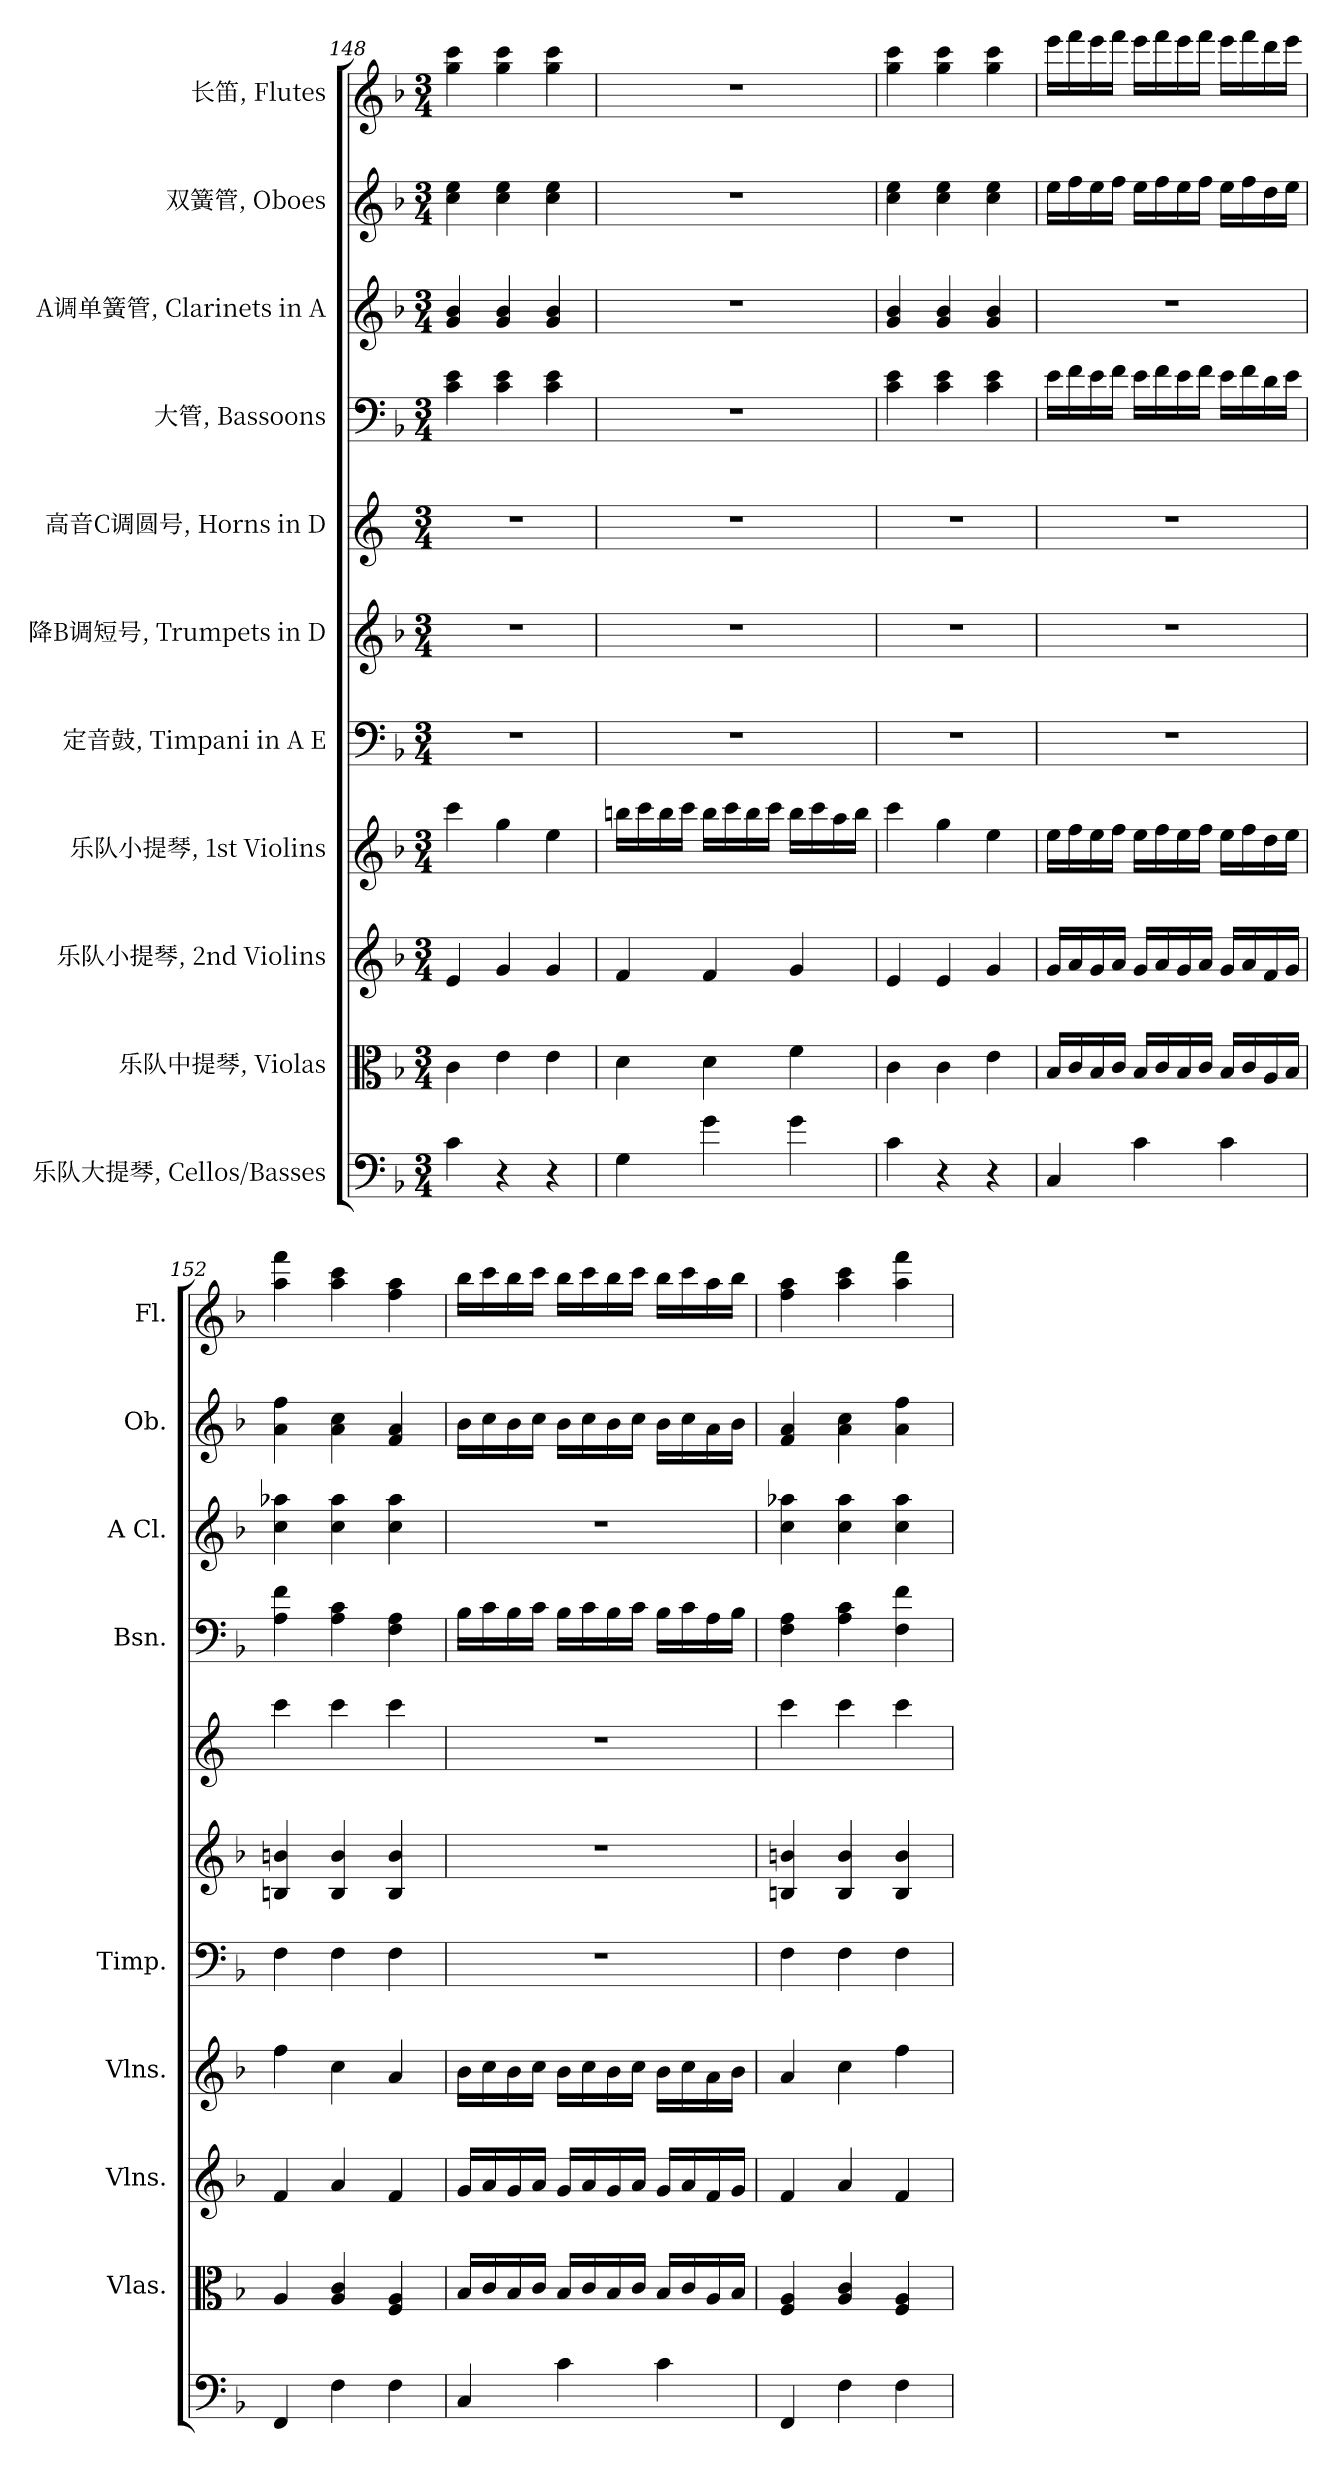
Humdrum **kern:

**kern	**kern	**kern	**kern	**kern	**kern	**kern	**kern	**kern	**kern	**kern
*part11	*part10	*part9	*part8	*part7	*part6	*part5	*part4	*part3	*part2	*part1
*staff11	*staff10	*staff9	*staff8	*staff7	*staff6	*staff5	*staff4	*staff3	*staff2	*staff1
*I"乐队大提琴, Cellos/Basses	*I"乐队中提琴, Violas	*I"乐队小提琴, 2nd Violins	*I"乐队小提琴, 1st Violins	*I"定音鼓, Timpani in A E	*I"降B调短号, Trumpets in D	*I"高音C调圆号, Horns in D	*I"大管, Bassoons	*I"A调单簧管, Clarinets in A	*I"双簧管, Oboes	*I"长笛, Flutes
*	*I'Vlas.	*I'Vlns.	*I'Vlns.	*I'Timp.	*	*	*I'Bsn.	*I'A Cl.	*I'Ob.	*I'Fl.
*clefF4	*clefC3	*clefG2	*clefG2	*clefF4	*clefG2	*clefG2	*clefF4	*clefG2	*clefG2	*clefG2
*	*	*	*	*	*ITrd1c2	*ITrd4c7	*	*ITrd2c3	*	*
*k[b-]	*k[b-]	*k[b-]	*k[b-]	*k[b-]	*k[b-e-a-]	*k[b-]	*k[b-]	*k[f#c#]	*k[b-]	*k[b-]
*M3/4	*M3/4	*M3/4	*M3/4	*M3/4	*M3/4	*M3/4	*M3/4	*M3/4	*M3/4	*M3/4
=148	=148	=148	=148	=148	=148	=148	=148	=148	=148	=148
4c\	4c\	4e/	4ccc\	2.r	2.r	2.r	4c\ 4e\	4e/ 4g/	4cc\ 4ee\	4gg\ 4ccc\
4r	4e\	4g/	4gg\	.	.	.	4c\ 4e\	4e/ 4g/	4cc\ 4ee\	4gg\ 4ccc\
4r	4e\	4g/	4ee\	.	.	.	4c\ 4e\	4e/ 4g/	4cc\ 4ee\	4gg\ 4ccc\
!!LO:PB:g=z
=149	=149	=149	=149	=149	=149	=149	=149	=149	=149	=149
4G\	4d\	4f/	16bbn\LL	2.r	2.r	2.r	2.r	2.r	2.r	2.r
.	.	.	16ccc\	.	.	.	.	.	.	.
.	.	.	16bb\	.	.	.	.	.	.	.
.	.	.	16ccc\JJ	.	.	.	.	.	.	.
4g\	4d\	4f/	16bb\LL	.	.	.	.	.	.	.
.	.	.	16ccc\	.	.	.	.	.	.	.
.	.	.	16bb\	.	.	.	.	.	.	.
.	.	.	16ccc\JJ	.	.	.	.	.	.	.
4g\	4f\	4g/	16bb\LL	.	.	.	.	.	.	.
.	.	.	16ccc\	.	.	.	.	.	.	.
.	.	.	16aa\	.	.	.	.	.	.	.
.	.	.	16bb\JJ	.	.	.	.	.	.	.
=150	=150	=150	=150	=150	=150	=150	=150	=150	=150	=150
4c\	4c\	4e/	4ccc\	2.r	2.r	2.r	4c\ 4e\	4e/ 4g/	4cc\ 4ee\	4gg\ 4ccc\
4r	4c\	4e/	4gg\	.	.	.	4c\ 4e\	4e/ 4g/	4cc\ 4ee\	4gg\ 4ccc\
4r	4e\	4g/	4ee\	.	.	.	4c\ 4e\	4e/ 4g/	4cc\ 4ee\	4gg\ 4ccc\
=151	=151	=151	=151	=151	=151	=151	=151	=151	=151	=151
4C/	16B-/LL	16g/LL	16ee\LL	2.r	2.r	2.r	16e\LL	2.r	16ee\LL	16eee\LL
.	16c/	16a/	16ff\	.	.	.	16f\	.	16ff\	16fff\
.	16B-/	16g/	16ee\	.	.	.	16e\	.	16ee\	16eee\
.	16c/JJ	16a/JJ	16ff\JJ	.	.	.	16f\JJ	.	16ff\JJ	16fff\JJ
4c\	16B-/LL	16g/LL	16ee\LL	.	.	.	16e\LL	.	16ee\LL	16eee\LL
.	16c/	16a/	16ff\	.	.	.	16f\	.	16ff\	16fff\
.	16B-/	16g/	16ee\	.	.	.	16e\	.	16ee\	16eee\
.	16c/JJ	16a/JJ	16ff\JJ	.	.	.	16f\JJ	.	16ff\JJ	16fff\JJ
4c\	16B-/LL	16g/LL	16ee\LL	.	.	.	16e\LL	.	16ee\LL	16eee\LL
.	16c/	16a/	16ff\	.	.	.	16f\	.	16ff\	16fff\
.	16A/	16f/	16dd\	.	.	.	16d\	.	16dd\	16ddd\
.	16B-/JJ	16g/JJ	16ee\JJ	.	.	.	16e\JJ	.	16ee\JJ	16eee\JJ
!!LO:PB:g=z
=152	=152	=152	=152	=152	=152	=152	=152	=152	=152	=152
4FF/	4A/	4f/	4ff\	4F\	4An/ 4an/	4ff\	4A\ 4f\	4a\ 4ffn\	4a\ 4ff\	4aa\ 4fff\
4F\	4A/ 4c/	4a/	4cc\	4F\	4A/ 4a/	4ff\	4A\ 4c\	4a\ 4ff\	4a\ 4cc\	4aa\ 4ccc\
4F\	4F/ 4A/	4f/	4a/	4F\	4A/ 4a/	4ff\	4F\ 4A\	4a\ 4ff\	4f/ 4a/	4ff\ 4aa\
=153	=153	=153	=153	=153	=153	=153	=153	=153	=153	=153
4C/	16B-/LL	16g/LL	16b-\LL	2.r	2.r	2.r	16B-\LL	2.r	16b-\LL	16bb-\LL
.	16c/	16a/	16cc\	.	.	.	16c\	.	16cc\	16ccc\
.	16B-/	16g/	16b-\	.	.	.	16B-\	.	16b-\	16bb-\
.	16c/JJ	16a/JJ	16cc\JJ	.	.	.	16c\JJ	.	16cc\JJ	16ccc\JJ
4c\	16B-/LL	16g/LL	16b-\LL	.	.	.	16B-\LL	.	16b-\LL	16bb-\LL
.	16c/	16a/	16cc\	.	.	.	16c\	.	16cc\	16ccc\
.	16B-/	16g/	16b-\	.	.	.	16B-\	.	16b-\	16bb-\
.	16c/JJ	16a/JJ	16cc\JJ	.	.	.	16c\JJ	.	16cc\JJ	16ccc\JJ
4c\	16B-/LL	16g/LL	16b-\LL	.	.	.	16B-\LL	.	16b-\LL	16bb-\LL
.	16c/	16a/	16cc\	.	.	.	16c\	.	16cc\	16ccc\
.	16A/	16f/	16a\	.	.	.	16A\	.	16a\	16aa\
.	16B-/JJ	16g/JJ	16b-\JJ	.	.	.	16B-\JJ	.	16b-\JJ	16bb-\JJ
=154	=154	=154	=154	=154	=154	=154	=154	=154	=154	=154
4FF/	4F/ 4A/	4f/	4a/	4F\	4An/ 4an/	4ff\	4F\ 4A\	4a\ 4ffn\	4f/ 4a/	4ff\ 4aa\
4F\	4A/ 4c/	4a/	4cc\	4F\	4A/ 4a/	4ff\	4A\ 4c\	4a\ 4ff\	4a\ 4cc\	4aa\ 4ccc\
4F\	4F/ 4A/	4f/	4ff\	4F\	4A/ 4a/	4ff\	4F\ 4f\	4a\ 4ff\	4a\ 4ff\	4aa\ 4fff\
=	=	=	=	=	=	=	=	=	=	=
*-	*-	*-	*-	*-	*-	*-	*-	*-	*-	*-
